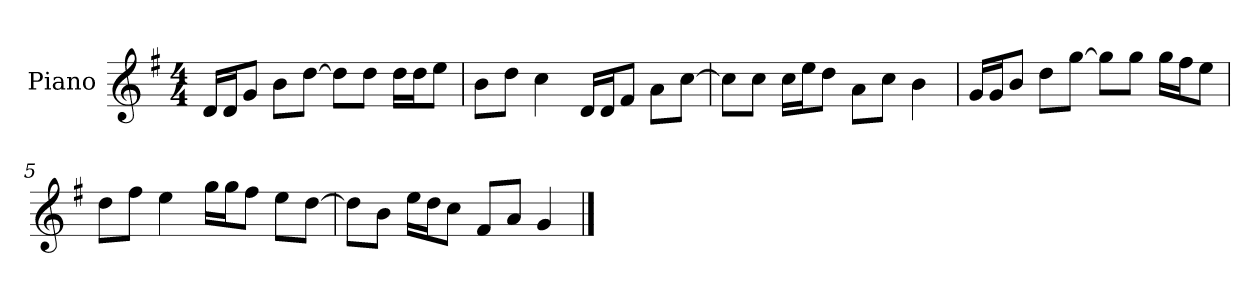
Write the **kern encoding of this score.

**kern
*part1
*staff1
*I"Piano
*I'P-no
*clefG2
*k[f#]
*M4/4
*MM90
=1
16d/LL
16d/J
8g/J
8b\L
[8dd\J
8dd\L]
8dd\J
16dd\LL
16dd\J
8ee\J
=2
8b\L
8dd\J
4cc\
16d/LL
16d/J
8f#/J
8a\L
[8cc\J
=3
8cc\L]
8cc\J
16cc\LL
16ee\J
8dd\J
8a\L
8cc\J
4b\
=4
16g/LL
16g/J
8b/J
8dd\L
[8gg\J
8gg\L]
8gg\J
16gg\LL
16ff#\J
8ee\J
!!LO:LB:g=z
=5
8dd\L
8ff#\J
4ee\
16gg\LL
16gg\J
8ff#\J
8ee\L
[8dd\J
=6
8dd\L]
8b\J
16ee\LL
16dd\J
8cc\J
8f#/L
8a/J
4g/
==
*-
